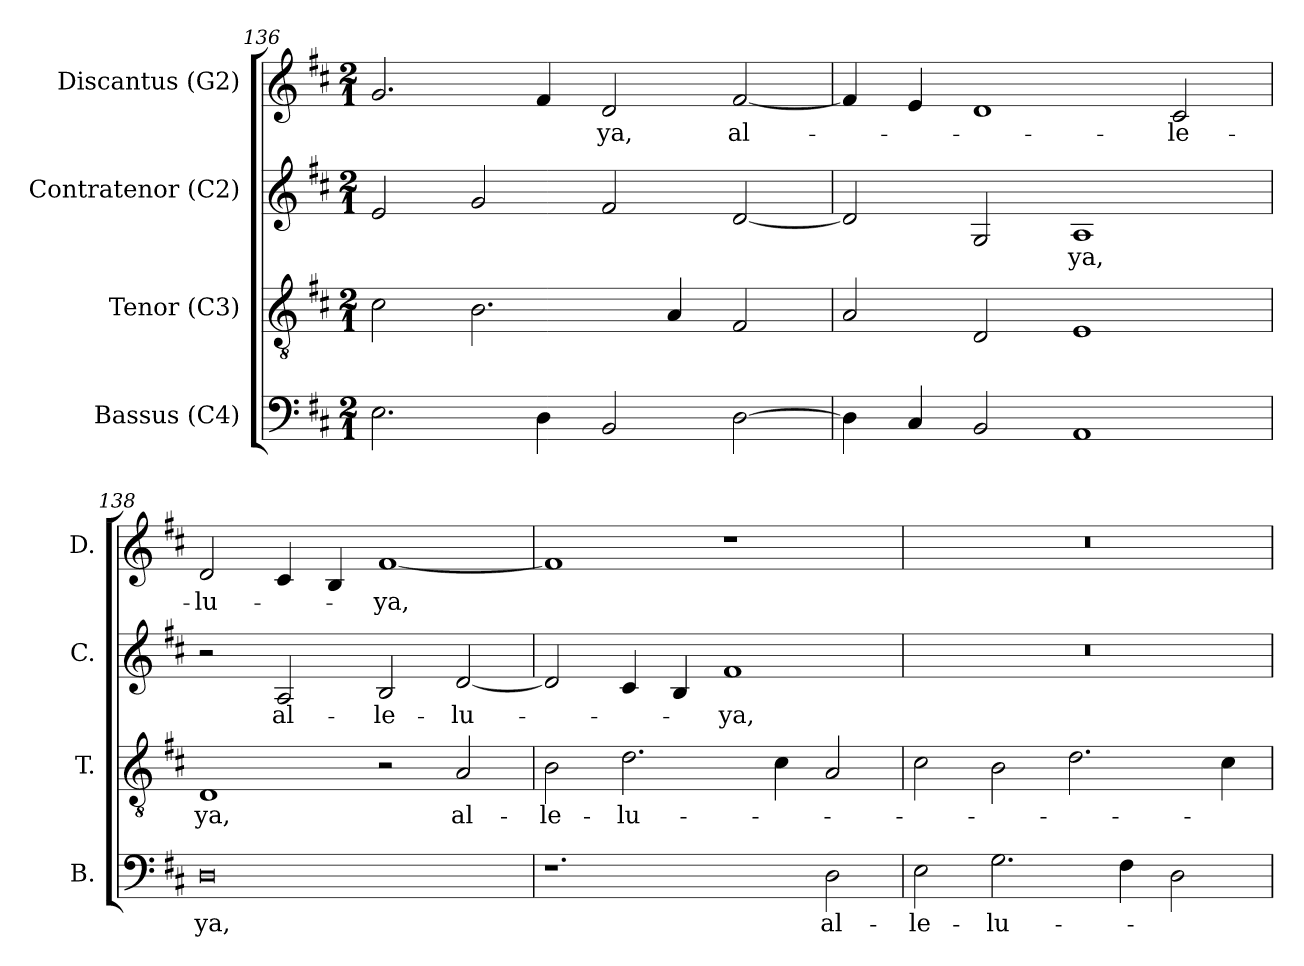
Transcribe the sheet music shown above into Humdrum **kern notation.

**kern	**text	**kern	**text	**kern	**text	**kern	**text
*part4	*part4	*part3	*part3	*part2	*part2	*part1	*part1
*staff4	*staff4	*staff3	*staff3	*staff2	*staff2	*staff1	*staff1
*I"Bassus (C4)	*	*I"Tenor (C3)	*	*I"Contratenor (C2)	*	*I"Discantus (G2)	*
*I'B.	*	*I'T.	*	*I'C.	*	*I'D.	*
!!LO:LB:g=z
*clefF4	*	*clefGv2	*	*clefG2	*	*clefG2	*
*	*	*ITrd7c12	*	*ITrd7c12	*	*	*
*k[f#c#]	*	*k[f#c#]	*	*k[f#c#]	*	*k[f#c#]	*
*D:	*	*D:	*	*D:	*	*D:	*
*M2/1	*	*M2/1	*	*M2/1	*	*M2/1	*
=136	=136	=136	=136	=136	=136	=136	=136
2.Ei\	.	2C#i\	.	2Ei/	.	2.gi/	.
.	.	2.BBi\	.	2Gi/	.	.	.
4Di\	.	.	.	.	.	4f#i/	.
!	!	!	!	!	!	!	!LO:LY:b:color=#000000
2BBi/	.	.	.	2F#i/	.	2di/	-ya,
.	.	4AAi/	.	.	.	.	.
!	!	!	!	!	!	!	!LO:LY:b:color=#000000
[2Di\	.	2FF#i/	.	[2Di/	.	[2f#i/	al-
=137	=137	=137	=137	=137	=137	=137	=137
4Di\]	.	2AAi/	.	2Di/]	.	4f#i/]	.
4C#i/	.	.	.	.	.	4ei/	.
2BBi/	.	2DDi/	.	2GGi/	.	1di	.
!	!	!	!	!	!LO:LY:b:color=#000000	!	!
1AAi	.	1EEi	.	1AAi	-ya,	.	.
!	!	!	!	!	!	!	!LO:LY:b:color=#000000
.	.	.	.	.	.	2c#i/	-le-
=138	=138	=138	=138	=138	=138	=138	=138
!	!LO:LY:b:color=#000000	!	!	!	!	!	!
!	!	!	!LO:LY:b:color=#000000	!	!	!	!
!	!	!	!	!	!	!	!LO:LY:b:color=#000000
0Di	-ya,	1DDi	-ya,	2r	.	2di/	-lu-
!	!	!	!	!	!LO:LY:b:color=#000000	!	!
.	.	.	.	2AAi/	al-	4c#i/	.
.	.	.	.	.	.	4Bi/	.
!	!	!	!	!	!LO:LY:b:color=#000000	!	!
!	!	!	!	!	!	!	!LO:LY:b:color=#000000
.	.	2r	.	2BBi/	-le-	[1f#i	-ya,
!	!	!	!LO:LY:b:color=#000000	!	!	!	!
!	!	!	!	!	!LO:LY:b:color=#000000	!	!
.	.	2AAi/	al-	[2Di/	-lu-	.	.
=139	=139	=139	=139	=139	=139	=139	=139
!	!	!	!LO:LY:b:color=#000000	!	!	!	!
1.r	.	2BBi\	-le-	2Di/]	.	1f#i]	.
!	!	!	!LO:LY:b:color=#000000	!	!	!	!
.	.	2.Di\	-lu-	4C#i/	.	.	.
.	.	.	.	4BBi/	.	.	.
!	!	!	!	!	!LO:LY:b:color=#000000	!	!
.	.	.	.	1F#i	-ya,	1r	.
.	.	4C#i\	.	.	.	.	.
!	!LO:LY:b:color=#000000	!	!	!	!	!	!
2Di\	al-	2AAi/	.	.	.	.	.
!!LO:LB:g=z
=140	=140	=140	=140	=140	=140	=140	=140
!	!LO:LY:b:color=#000000	!	!	!LO:N:vis=1	!	!LO:N:vis=1	!
2Ei\	-le-	2C#i\	.	0r	.	0r	.
!	!LO:LY:b:color=#000000	!	!	!	!	!	!
2.Gi\	-lu-	2BBi\	.	.	.	.	.
.	.	2.Di\	.	.	.	.	.
4F#i\	.	.	.	.	.	.	.
2Di\	.	.	.	.	.	.	.
.	.	4C#i\	.	.	.	.	.
=	=	=	=	=	=	=	=
*-	*-	*-	*-	*-	*-	*-	*-
